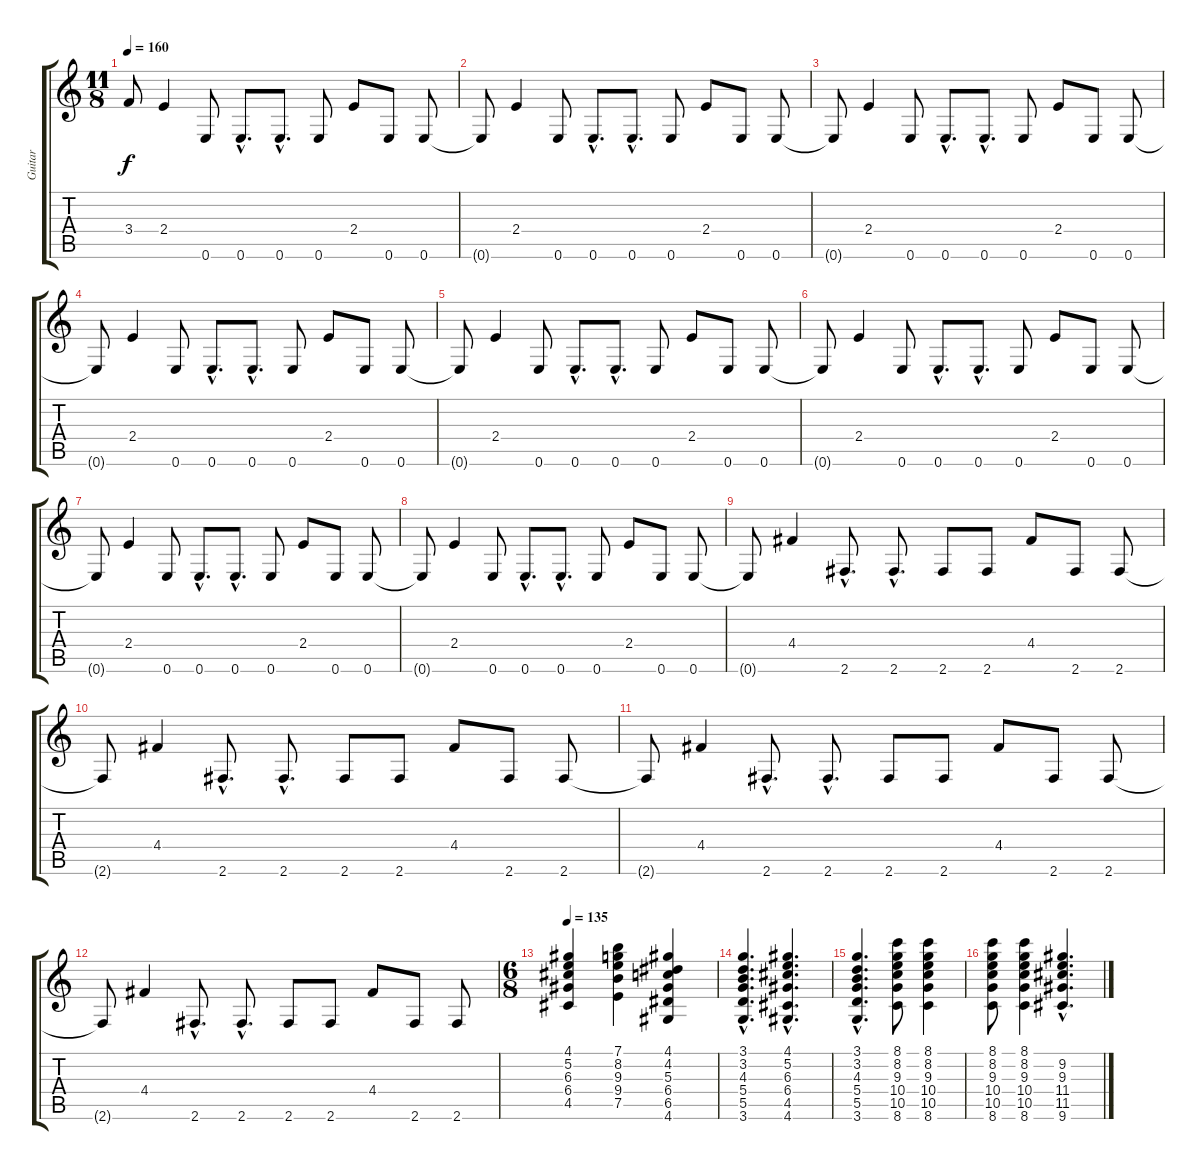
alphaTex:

\track ("Guitar" "Guitar") {instrument overdrivenguitar}
\staff {score tabs}
\tuning (E4 B3 G3 D3 A2 E2) {hide}
\ts (11 8)
\tempo 160
\clef g2
\ks c
3.4{t}.8{dy f} 2.4.4 0.6.8 0.6{hac}.8{d} 0.6{hac}.8{d} 0.6.8 2.4.8 0.6.8 0.6.8 |
0.6{t}.8 2.4.4 0.6.8 0.6{hac}.8{d} 0.6{hac}.8{d} 0.6.8 2.4.8 0.6.8 0.6.8 |
0.6{t}.8 2.4.4 0.6.8 0.6{hac}.8{d} 0.6{hac}.8{d} 0.6.8 2.4.8 0.6.8 0.6.8 |
0.6{t}.8 2.4.4 0.6.8 0.6{hac}.8{d} 0.6{hac}.8{d} 0.6.8 2.4.8 0.6.8 0.6.8 |
0.6{t}.8 2.4.4 0.6.8 0.6{hac}.8{d} 0.6{hac}.8{d} 0.6.8 2.4.8 0.6.8 0.6.8 |
0.6{t}.8 2.4.4 0.6.8 0.6{hac}.8{d} 0.6{hac}.8{d} 0.6.8 2.4.8 0.6.8 0.6.8 |
0.6{t}.8 2.4.4 0.6.8 0.6{hac}.8{d} 0.6{hac}.8{d} 0.6.8 2.4.8 0.6.8 0.6.8 |
0.6{t}.8 2.4.4 0.6.8 0.6{hac}.8{d} 0.6{hac}.8{d} 0.6.8 2.4.8 0.6.8 0.6.8 |
0.6{t}.8 4.4.4 2.6{hac}.8{d} 2.6{hac}.8{d} 2.6.8 2.6.8 4.4.8 2.6.8 2.6.8 |
2.6{t}.8 4.4.4 2.6{hac}.8{d} 2.6{hac}.8{d} 2.6.8 2.6.8 4.4.8 2.6.8 2.6.8 |
2.6{t}.8 4.4.4 2.6{hac}.8{d} 2.6{hac}.8{d} 2.6.8 2.6.8 4.4.8 2.6.8 2.6.8 |
2.6{t}.8 4.4.4 2.6{hac}.8{d} 2.6{hac}.8{d} 2.6.8 2.6.8 4.4.8 2.6.8 2.6.8 |
\ts (6 8)
\tempo 135
(4.1 5.2 6.3 6.4 4.5).4 (7.1 8.2 9.3 9.4 7.5).4 (4.1 4.2 5.3 6.4 6.5 4.6).4 |
(3.1{hac} 3.2{hac} 4.3{hac} 5.4{hac} 5.5{hac} 3.6{hac}).4{d} (4.1{hac} 5.2{hac} 6.3{hac} 6.4{hac} 4.5{hac} 4.6{hac}).4{d} |
(3.1{hac} 3.2{hac} 4.3{hac} 5.4{hac} 5.5{hac} 3.6{hac}).4{d} (8.1 8.2 9.3 10.4 10.5 8.6).8 (8.1 8.2 9.3 10.4 10.5 8.6).4 |
(8.1 8.2 9.3 10.4 10.5 8.6).8 (8.1 8.2 9.3 10.4 10.5 8.6).4 (9.2{hac} 9.3{hac} 11.4{hac} 11.5{hac} 9.6{hac}).4{d}
